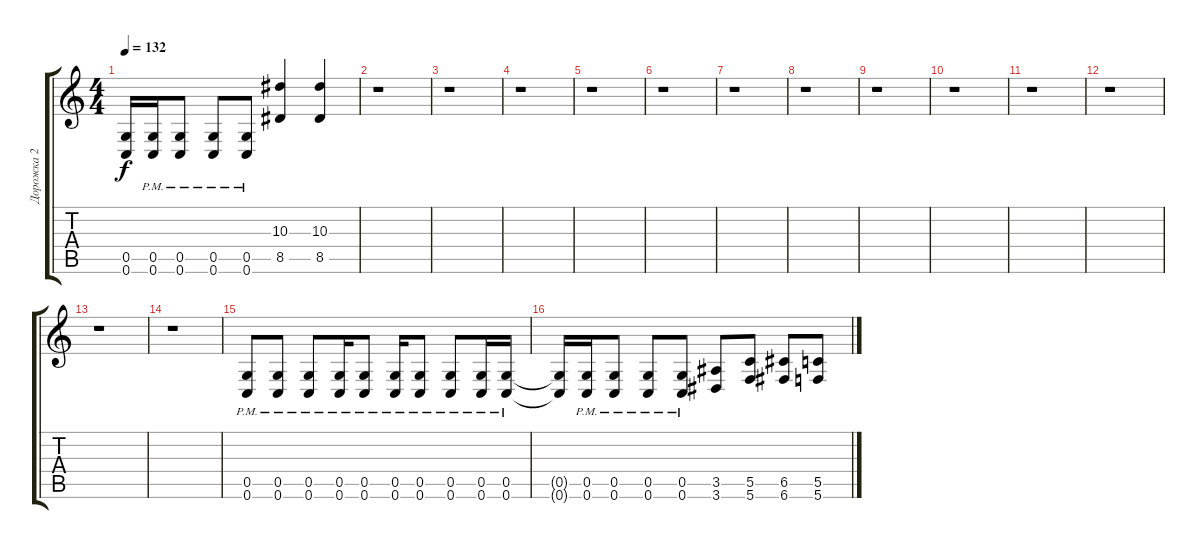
\track ("Дорожка 2" "Дорожка 2") {instrument distortionguitar}
\staff {score tabs}
\tuning (D4 A3 F3 C3 G2 C2) {hide}
\ts (4 4)
\tempo 132
\clef g2
\ks c
(0.5{t} 0.6{t}).16{dy f} (0.5{pm} 0.6{pm}).16 (0.5{pm} 0.6{pm}).8 (0.5{pm} 0.6{pm}).8 (0.5{pm} 0.6{pm}).8 (10.3 8.5).4 (10.3 8.5).4 |
r.1 |
r.1 |
r.1 |
r.1 |
r.1 |
r.1 |
r.1 |
r.1 |
r.1 |
r.1 |
r.1 |
r.1 |
r.1 |
(0.5{pm} 0.6{pm}).8 (0.5{pm} 0.6{pm}).8 (0.5{pm} 0.6{pm}).8 (0.5{pm} 0.6{pm}).16 (0.5{pm} 0.6{pm}).8 (0.5{pm} 0.6{pm}).16 (0.5{pm} 0.6{pm}).8 (0.5{pm} 0.6{pm}).8 (0.5{pm} 0.6{pm}).16 (0.5{pm} 0.6{pm}).16 |
(0.5{t} 0.6{t}).16 (0.5{pm} 0.6{pm}).16 (0.5{pm} 0.6{pm}).8 (0.5{pm} 0.6{pm}).8 (0.5{pm} 0.6{pm}).8 (3.5 3.6).8 (5.5 5.6).8 (6.5 6.6).8 (5.5 5.6).8
